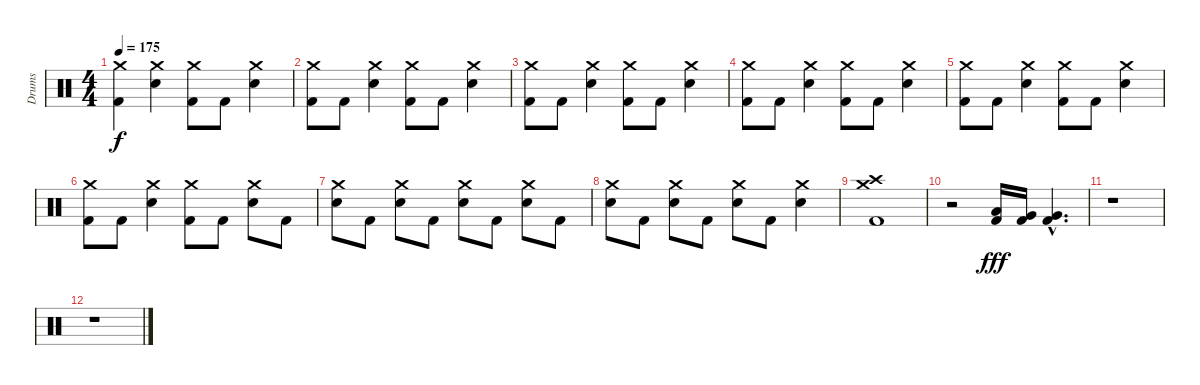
\track ("Drums" "Drums") {instrument percussion}
\staff {score}
\articulation defaults
\ts (4 4)
\tempo 175
\clef neutral
\ks c
("Crash medium (hit)" "Kick (hit) 2").4{dy f} ("Crash medium (hit)" "Electric Snare (hit)").4 ("Crash medium (hit)" "Kick (hit) 2").8 "Kick (hit) 2".8 ("Crash medium (hit)" "Electric Snare (hit)").4 |
("Crash medium (hit)" "Kick (hit) 2").8 "Kick (hit) 2".8 ("Crash medium (hit)" "Electric Snare (hit)").4 ("Crash medium (hit)" "Kick (hit) 2").8 "Kick (hit) 2".8 ("Crash medium (hit)" "Electric Snare (hit)").4 |
("Crash medium (hit)" "Kick (hit) 2").8 "Kick (hit) 2".8 ("Crash medium (hit)" "Electric Snare (hit)").4 ("Crash medium (hit)" "Kick (hit) 2").8 "Kick (hit) 2".8 ("Crash medium (hit)" "Electric Snare (hit)").4 |
("Crash medium (hit)" "Kick (hit) 2").8 "Kick (hit) 2".8 ("Crash medium (hit)" "Electric Snare (hit)").4 ("Crash medium (hit)" "Kick (hit) 2").8 "Kick (hit) 2".8 ("Crash medium (hit)" "Electric Snare (hit)").4 |
("Crash medium (hit)" "Kick (hit) 2").8 "Kick (hit) 2".8 ("Crash medium (hit)" "Electric Snare (hit)").4 ("Crash medium (hit)" "Kick (hit) 2").8 "Kick (hit) 2".8 ("Crash medium (hit)" "Electric Snare (hit)").4 |
("Crash medium (hit)" "Kick (hit) 2").8 "Kick (hit) 2".8 ("Crash medium (hit)" "Electric Snare (hit)").4 ("Crash medium (hit)" "Kick (hit) 2").8 "Kick (hit) 2".8 ("Crash medium (hit)" "Electric Snare (hit)").8 "Kick (hit) 2".8 |
("Crash medium (hit)" "Electric Snare (hit)").8 "Kick (hit) 2".8 ("Crash medium (hit)" "Electric Snare (hit)").8 "Kick (hit) 2".8 ("Crash medium (hit)" "Electric Snare (hit)").8 "Kick (hit) 2".8 ("Crash medium (hit)" "Electric Snare (hit)").8 "Kick (hit) 2".8 |
("Crash medium (hit)" "Electric Snare (hit)").8 "Kick (hit) 2".8 ("Crash medium (hit)" "Electric Snare (hit)").8 "Kick (hit) 2".8 ("Crash medium (hit)" "Electric Snare (hit)").8 "Kick (hit) 2".8 ("Crash medium (hit)" "Electric Snare (hit)").4 |
("Crash medium (hit)" "Crash high (hit)" "Kick (hit) 2").1 |
r.2 ("Low Tom (hit)" "Kick (hit) 2").16{dy fff} ("Very Low Tom (hit)" "Kick (hit) 2").16 ("Very Low Tom (hit)"{hac} "Kick (hit) 2"{hac}).4{d} |
r.1 |
r.1
